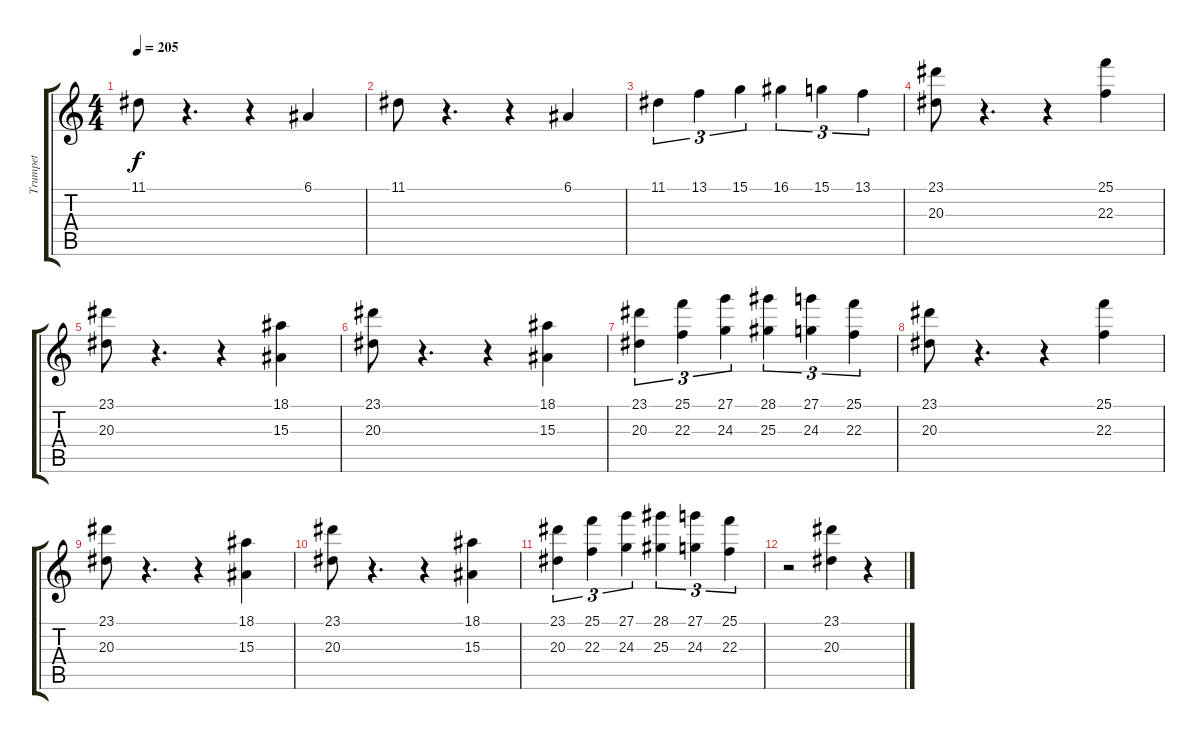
\track ("Trumpet" "Trumpet") {instrument trumpet}
\staff {score tabs}
\tuning (E4 B3 G3 D3 A2 E2) {hide}
\ts (4 4)
\tempo 205
\clef g2
\ks c
11.1.8{dy f} r.4{d} r.4 6.1.4 |
11.1.8 r.4{d} r.4 6.1.4 |
11.1.4{tu (3 2)} 13.1.4{tu (3 2)} 15.1.4{tu (3 2)} 16.1.4{tu (3 2)} 15.1.4{tu (3 2)} 13.1.4{tu (3 2)} |
(23.1 20.3).8 r.4{d} r.4 (25.1 22.3).4 |
(23.1 20.3).8 r.4{d} r.4 (18.1 15.3).4 |
(23.1 20.3).8 r.4{d} r.4 (18.1 15.3).4 |
(23.1 20.3).4{tu (3 2)} (25.1 22.3).4{tu (3 2)} (27.1 24.3).4{tu (3 2)} (28.1 25.3).4{tu (3 2)} (27.1 24.3).4{tu (3 2)} (25.1 22.3).4{tu (3 2)} |
(23.1 20.3).8 r.4{d} r.4 (25.1 22.3).4 |
(23.1 20.3).8 r.4{d} r.4 (18.1 15.3).4 |
(23.1 20.3).8 r.4{d} r.4 (18.1 15.3).4 |
(23.1 20.3).4{tu (3 2)} (25.1 22.3).4{tu (3 2)} (27.1 24.3).4{tu (3 2)} (28.1 25.3).4{tu (3 2)} (27.1 24.3).4{tu (3 2)} (25.1 22.3).4{tu (3 2)} |
r.2 (23.1 20.3).4 r.4
